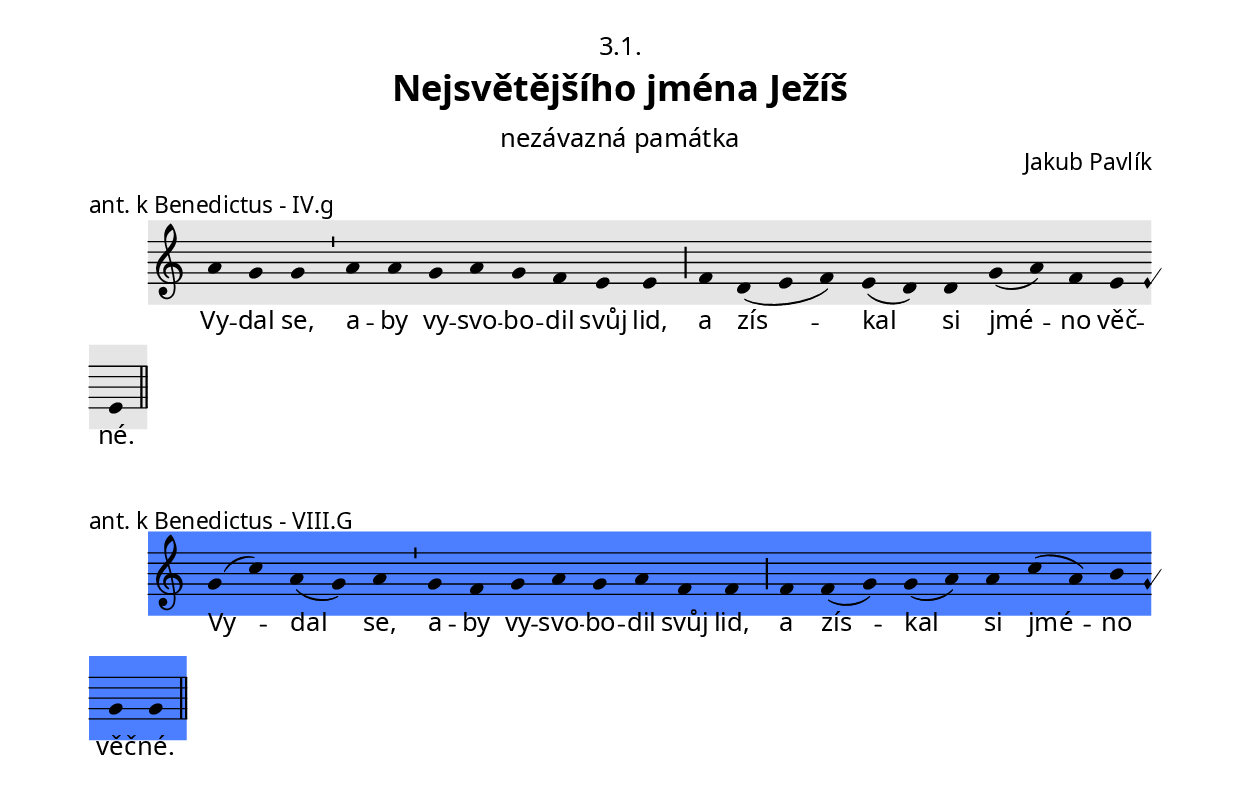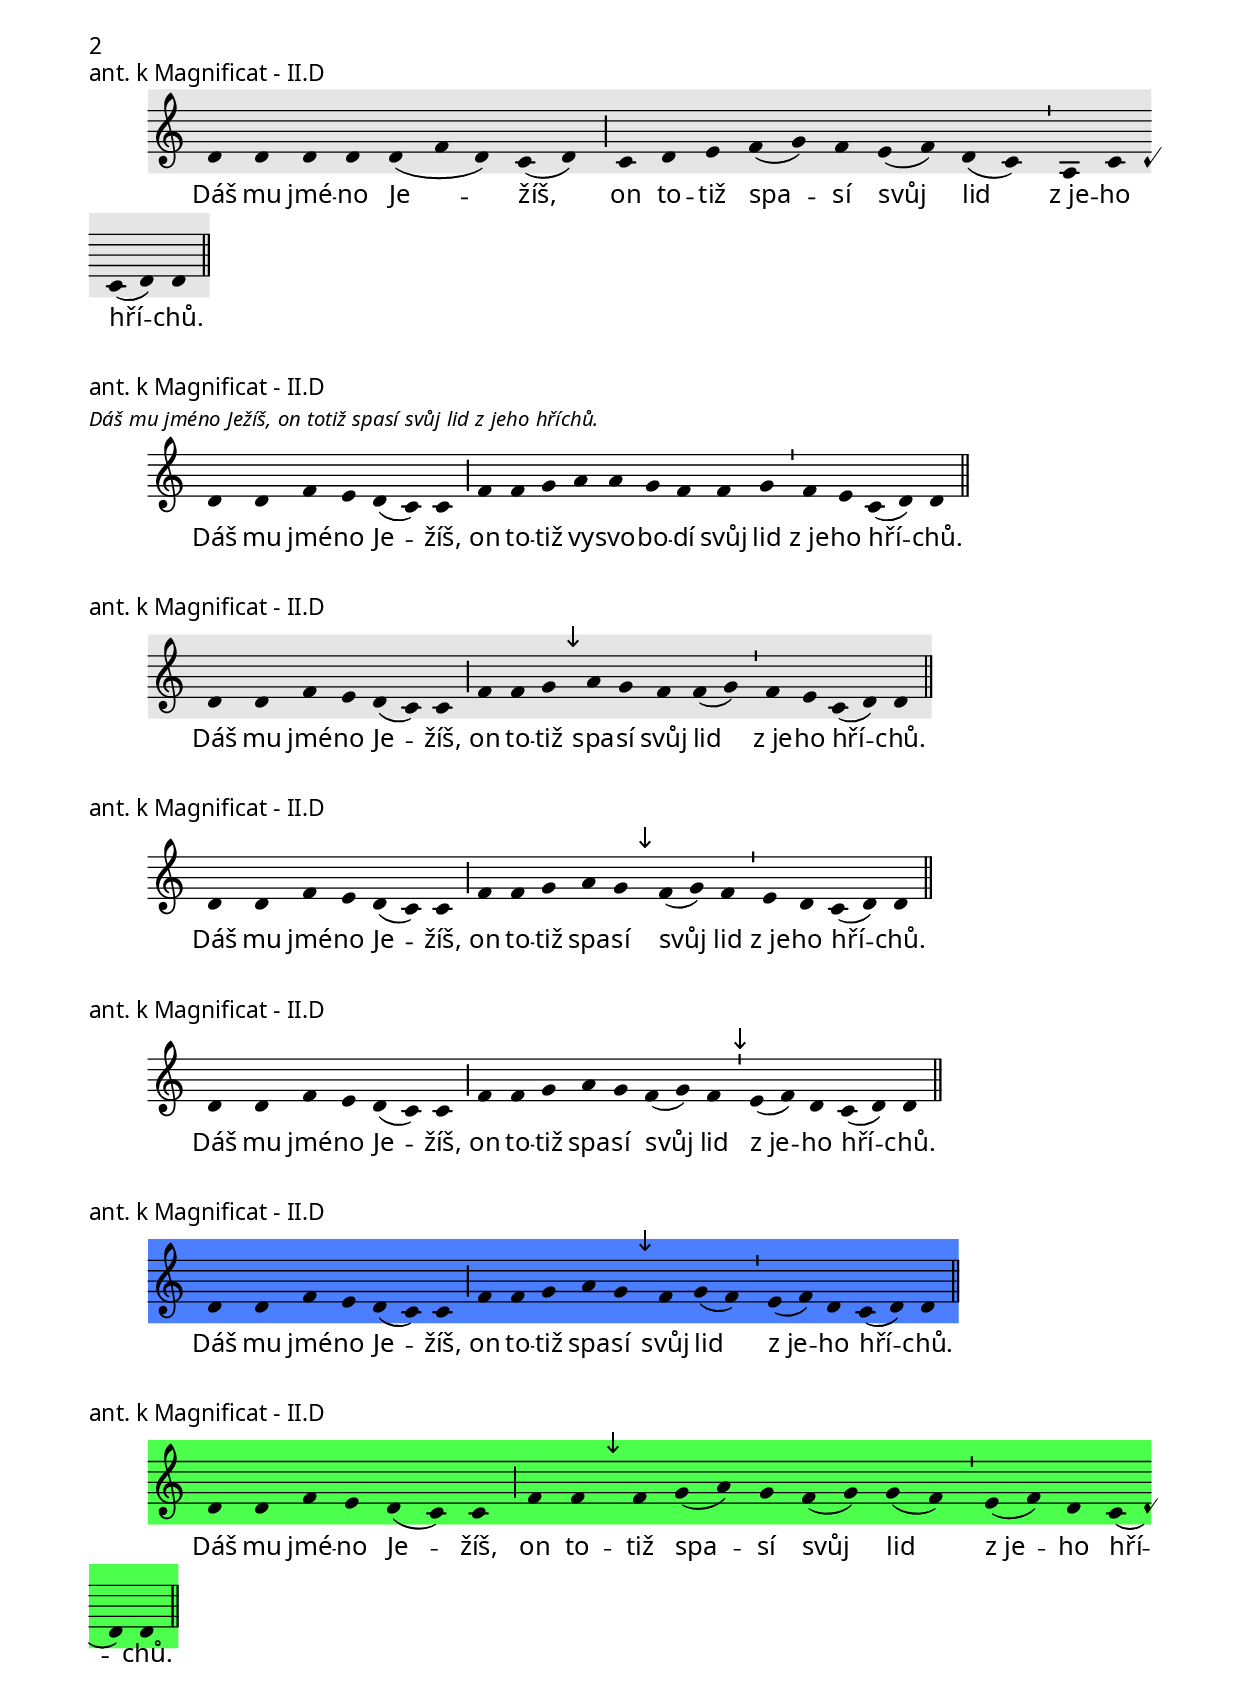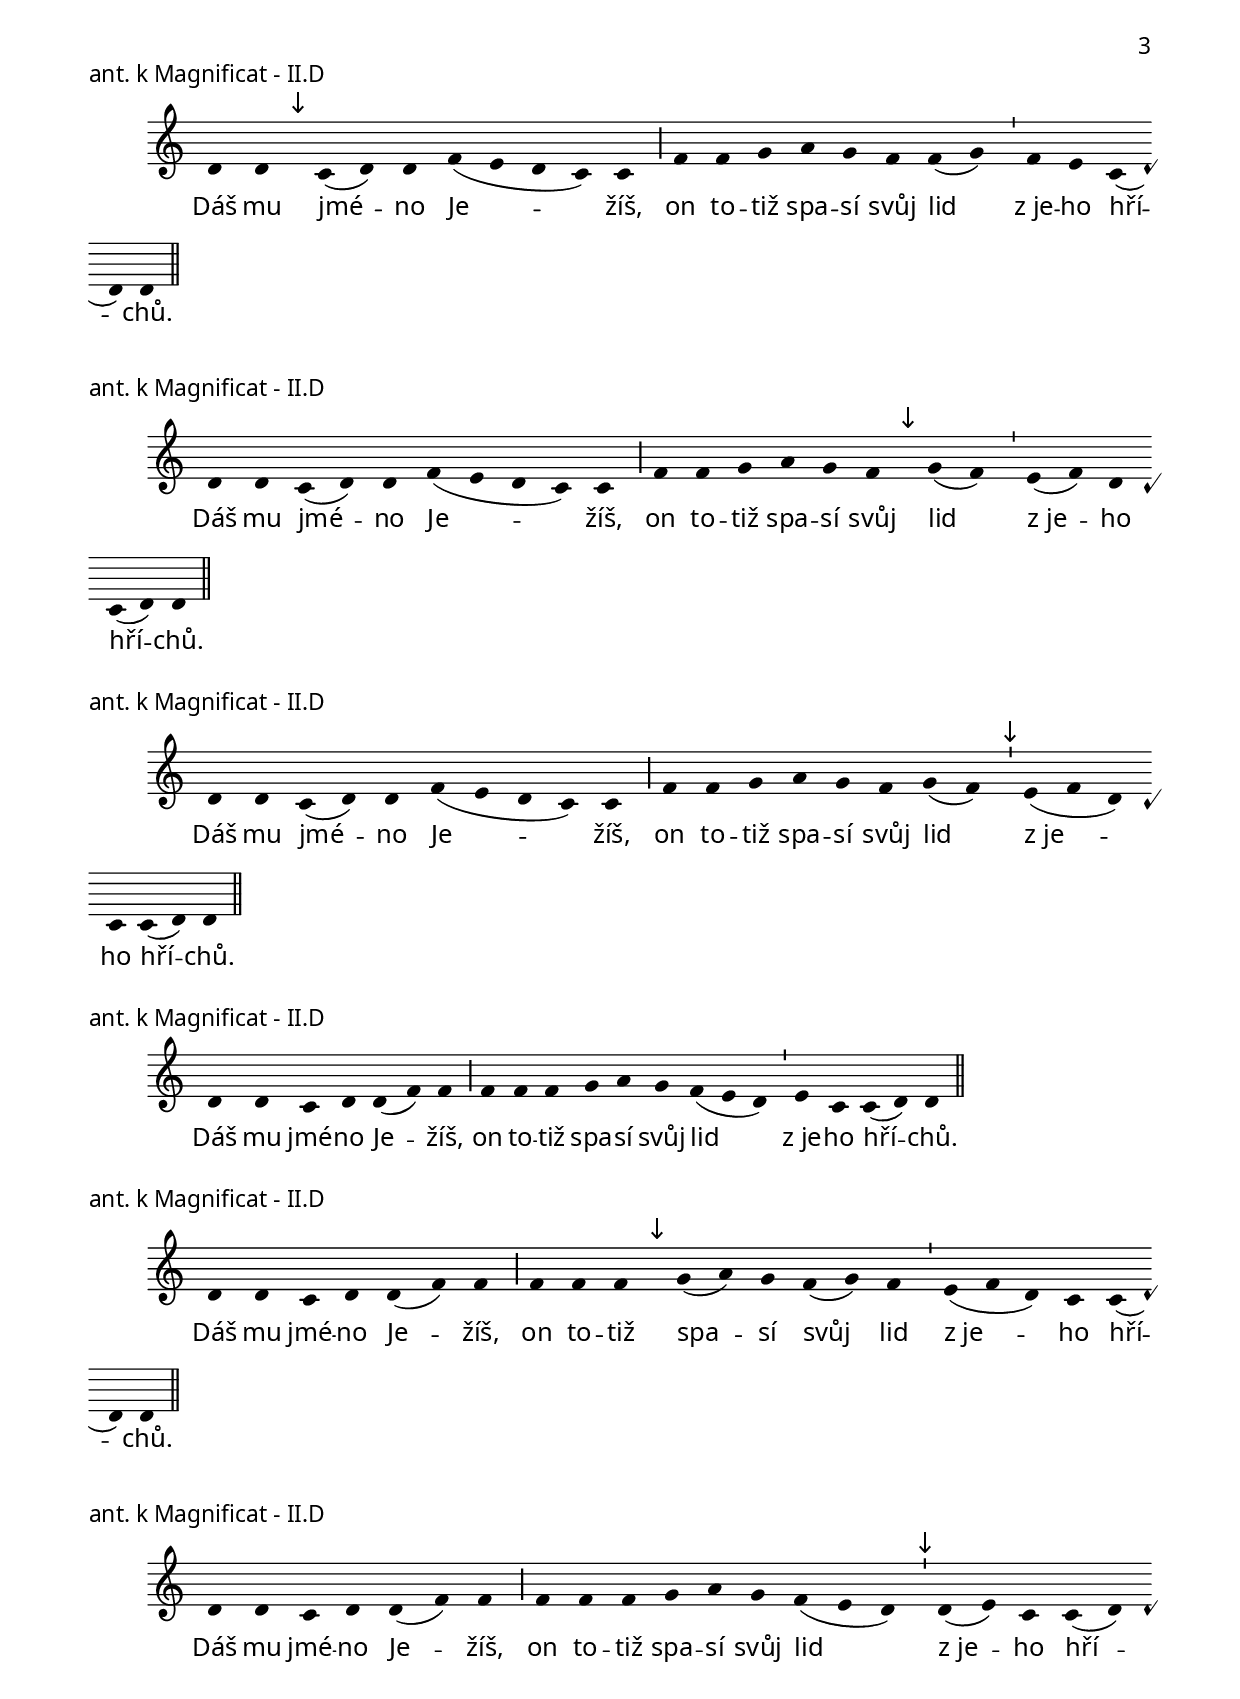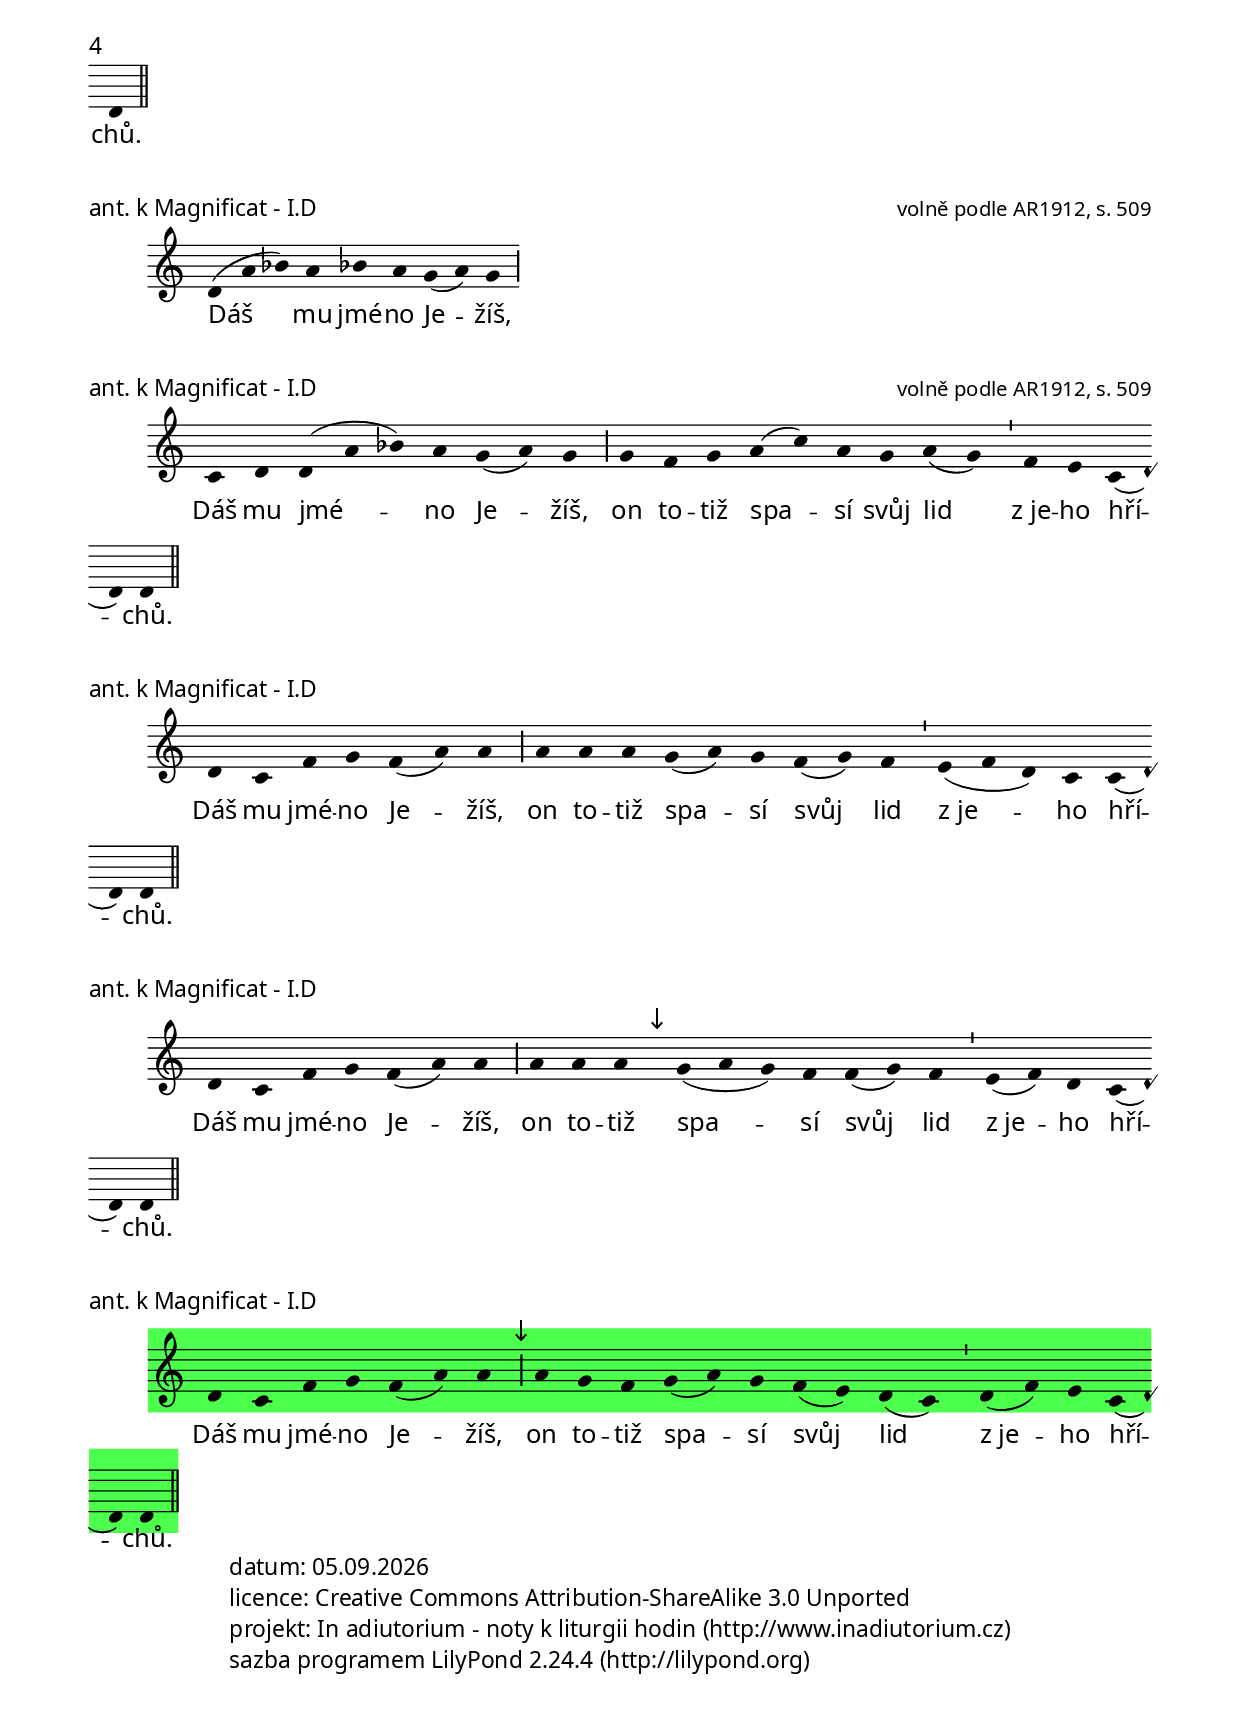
\version "2.17.24"

\include "../spolecne.ly"

\header {
  title = \markup\titleSvatek
            "Nejsvětějšího jména Ježíš"
            "nezávazná památka"
            3.1.
  composer = "Jakub Pavlík"
}

\score {
  \relative c'' {
    \zvyraznovacSedy
    \choralniRezim
    a4 g g \barMin a a g a g f e e \barMaior
    f d( e f) e( d) d g( a) f e e \barFinalis
  }
  \addlyrics {
    Vy -- dal se, a -- by vy -- svo -- bo -- dil svůj lid,
    a zís -- kal si jmé -- no věč -- né.
  }
  \header {
    quid = "ant. k Benedictus"
    modus = "IV"
    differentia = "g"
    psalmus = ""
    id = "aben"
    piece = \markup {\sestavTitulekBezZalmu}
  }
}

\score {
  \relative c'' {
    \zvyraznovacModry
    \choralniRezim
    g4( c) a( g) a \barMin
    g f g a g a f f \barMaior
    f f( g) g( a) a c( a) b g g \barFinalis
  }
  \addlyrics {
    Vy -- dal se,
    a -- by vy -- svo -- bo -- dil svůj lid,
    a zís -- kal si jmé -- no věč -- né.
  }
  \header {
    quid = "ant. k Benedictus"
    modus = "VIII"
    differentia = "G"
    psalmus = ""
    fons = "volně podle antifony 'Dedit se, ut liberaret populum', AR1912, s. 507"
    id = "aben"
    piece = \markup {\sestavTitulekBezZalmu}
  }
}

\pageBreak

\score {
  \relative c' {
    \zvyraznovacSedy
    \choralniRezim
    d4 d d d d( f d) c( d) \barMaior
    c d e f( g) f e( f) d( c) \barMin
    a c c( d) d \barFinalis
  }
  \addlyrics {
    Dáš mu jmé -- no Je -- žíš,
    on to -- tiž spa -- sí svůj lid
    z_je -- ho hří -- chů.
  }
  \header {
    quid = "ant. k Magnificat"
    modus = "II"
    differentia = "D"
    psalmus = ""
    id = "amag"
    piece = \markup {\sestavTitulekBezZalmu}
  }
}

\score {
  \relative c' {
    \choralniRezim
    d4 d f e d( c) c \barMaior
    f f g a a g f f g \barMin
    f e c( d) d \barFinalis
  }
  \addlyrics {
    Dáš mu jmé -- no Je -- žíš,
    on to -- tiž vy -- svo -- bo -- dí svůj lid
    z_je -- ho hří -- chů.
  }
  \header {
    textus_approbatus = "Dáš mu jméno Ježíš, on totiž spasí svůj lid z jeho hříchů."
    quid = "ant. k Magnificat"
    modus = "II"
    differentia = "D"
    psalmus = ""
    id = "amag"
    piece = \markup {\sestavTitulekBezZalmu}
  }
}

\score {
  \relative c' {
    \zvyraznovacSedy
    \choralniRezim
    d4 d f e d( c) c \barMaior
    f f g \mark\sipka a g f f( g) \barMin
    f e c( d) d \barFinalis
  }
  \addlyrics {
    Dáš mu jmé -- no Je -- žíš,
    on to -- tiž spa -- sí svůj lid
    z_je -- ho hří -- chů.
  }
  \header {
    quid = "ant. k Magnificat"
    modus = "II"
    differentia = "D"
    psalmus = ""
    id = "amag"
    piece = \markup {\sestavTitulekBezZalmu}
  }
}

\score {
  \relative c' {
    \choralniRezim
    d4 d f e d( c) c \barMaior
    f f g a g \mark\sipka f( g) f \barMin
    e d c( d) d \barFinalis
  }
  \addlyrics {
    Dáš mu jmé -- no Je -- žíš,
    on to -- tiž spa -- sí svůj lid
    z_je -- ho hří -- chů.
  }
  \header {
    quid = "ant. k Magnificat"
    modus = "II"
    differentia = "D"
    psalmus = ""
    id = "amag"
    piece = \markup {\sestavTitulekBezZalmu}
  }
}

\score {
  \relative c' {
    \choralniRezim
    d4 d f e d( c) c \barMaior
    f f g a g f( g) f \barMin
    \mark\sipka e( f) d c( d) d \barFinalis
  }
  \addlyrics {
    Dáš mu jmé -- no Je -- žíš,
    on to -- tiž spa -- sí svůj lid
    z_je -- ho hří -- chů.
  }
  \header {
    quid = "ant. k Magnificat"
    modus = "II"
    differentia = "D"
    psalmus = ""
    id = "amag"
    piece = \markup {\sestavTitulekBezZalmu}
  }
}

\score {
  \relative c' {
    \zvyraznovacModry
    \choralniRezim
    d4 d f e d( c) c \barMaior
    f f g a g \mark\sipka f g( f) \barMin
    e( f) d c( d) d \barFinalis
  }
  \addlyrics {
    Dáš mu jmé -- no Je -- žíš,
    on to -- tiž spa -- sí svůj lid
    z_je -- ho hří -- chů.
  }
  \header {
    quid = "ant. k Magnificat"
    modus = "II"
    differentia = "D"
    psalmus = ""
    id = "amag"
    piece = \markup {\sestavTitulekBezZalmu}
  }
}

\score {
  \relative c' {
    \zvyraznovacZeleny
    \choralniRezim
    d4 d f e d( c) c \barMaior
    f f \mark\sipka f g( a) g f( g) g( f) \barMin
    e( f) d c( d) d \barFinalis
  }
  \addlyrics {
    Dáš mu jmé -- no Je -- žíš,
    on to -- tiž spa -- sí svůj lid
    z_je -- ho hří -- chů.
  }
  \header {
    quid = "ant. k Magnificat"
    modus = "II"
    differentia = "D"
    psalmus = ""
    id = "amag"
    piece = \markup {\sestavTitulekBezZalmu}
  }
}

\score {
  \relative c' {
    \choralniRezim
    d4 d \mark\sipka c( d) d f( e d c) c \barMaior
    f f g a g f f( g) \barMin
    f e c( d) d \barFinalis
  }
  \addlyrics {
    Dáš mu jmé -- no Je -- žíš,
    on to -- tiž spa -- sí svůj lid
    z_je -- ho hří -- chů.
  }
  \header {
    quid = "ant. k Magnificat"
    modus = "II"
    differentia = "D"
    psalmus = ""
    id = "amag"
    piece = \markup {\sestavTitulekBezZalmu}
  }
}

\score {
  \relative c' {
    \choralniRezim
    d4 d c( d) d f( e d c) c \barMaior
    f f g a g f \mark\sipka g( f) \barMin
    e( f) d c( d) d \barFinalis
  }
  \addlyrics {
    Dáš mu jmé -- no Je -- žíš,
    on to -- tiž spa -- sí svůj lid
    z_je -- ho hří -- chů.
  }
  \header {
    quid = "ant. k Magnificat"
    modus = "II"
    differentia = "D"
    psalmus = ""
    id = "amag"
    piece = \markup {\sestavTitulekBezZalmu}
  }
}

\score {
  \relative c' {
    \choralniRezim
    d4 d c( d) d f( e d c) c \barMaior
    f f g a g f g( f) \barMin
    \mark\sipka e( f d) c c( d) d \barFinalis
  }
  \addlyrics {
    Dáš mu jmé -- no Je -- žíš,
    on to -- tiž spa -- sí svůj lid
    z_je -- ho hří -- chů.
  }
  \header {
    quid = "ant. k Magnificat"
    modus = "II"
    differentia = "D"
    psalmus = ""
    id = "amag"
    piece = \markup {\sestavTitulekBezZalmu}
  }
}

\score {
  \relative c' {
    \choralniRezim
    d4 d c d d( f) f \barMaior
    f f f g a g f( e d) \barMin
    e c c( d) d \barFinalis
  }
  \addlyrics {
    Dáš mu jmé -- no Je -- žíš,
    on to -- tiž spa -- sí svůj lid
    z_je -- ho hří -- chů.
  }
  \header {
    quid = "ant. k Magnificat"
    modus = "II"
    differentia = "D"
    psalmus = ""
    id = "amag"
    piece = \markup {\sestavTitulekBezZalmu}
  }
}

\score {
  \relative c' {
    \choralniRezim
    d4 d c d d( f) f \barMaior
    f f f \mark\sipka g( a) g f( g) f \barMin
    e( f d) c c( d) d \barFinalis
  }
  \addlyrics {
    Dáš mu jmé -- no Je -- žíš,
    on to -- tiž spa -- sí svůj lid
    z_je -- ho hří -- chů.
  }
  \header {
    quid = "ant. k Magnificat"
    modus = "II"
    differentia = "D"
    psalmus = ""
    id = "amag"
    piece = \markup {\sestavTitulekBezZalmu}
  }
}

\score {
  \relative c' {
    \choralniRezim
    d4 d c d d( f) f \barMaior
    f f f g a g f( e d) \barMin
    \mark\sipka d( e) c c( d) d \barFinalis
  }
  \addlyrics {
    Dáš mu jmé -- no Je -- žíš,
    on to -- tiž spa -- sí svůj lid
    z_je -- ho hří -- chů.
  }
  \header {
    quid = "ant. k Magnificat"
    modus = "II"
    differentia = "D"
    psalmus = ""
    id = "amag"
    piece = \markup {\sestavTitulekBezZalmu}
  }
}

\score {
  \relative c' {
    \choralniRezim
    d4( a' bes) a bes a g( a) g \barMaior
  }
  \addlyrics {
    Dáš mu jmé -- no Je -- žíš,
    on to -- tiž spa -- sí svůj lid
    z_je -- ho hří -- chů.
  }
  \header {
    quid = "ant. k Magnificat"
    modus = "I"
    differentia = "D"
    psalmus = ""
    fons_externus = "volně podle AR1912, s. 509"
    id = "amag"
    piece = \markup {\sestavTitulekBezZalmu}
  }
}

\score {
  \relative c' {
    \choralniRezim
    c4 d d( a' bes) a g( a) g \barMaior
    g f g a( c) a g a( g) \barMin
    f e c( d) d \barFinalis
  }
  \addlyrics {
    Dáš mu jmé -- no Je -- žíš,
    on to -- tiž spa -- sí svůj lid
    z_je -- ho hří -- chů.
  }
  \header {
    quid = "ant. k Magnificat"
    modus = "I"
    differentia = "D"
    psalmus = ""
    fons_externus = "volně podle AR1912, s. 509"
    id = "amag"
    piece = \markup {\sestavTitulekBezZalmu}
  }
}

\score {
  \relative c' {
    \choralniRezim
    d4 c f g f( a) a \barMaior
    a a a g( a) g f( g) f \barMin
    e( f d) c c( d) d \barFinalis
  }
  \addlyrics {
    Dáš mu jmé -- no Je -- žíš,
    on to -- tiž spa -- sí svůj lid
    z_je -- ho hří -- chů.
  }
  \header {
    quid = "ant. k Magnificat"
    modus = "I"
    differentia = "D"
    psalmus = ""
    id = "amag"
    piece = \markup {\sestavTitulekBezZalmu}
  }
}

\score {
  \relative c' {
    \choralniRezim
    d4 c f g f( a) a \barMaior
    a a a \mark\sipka g( a g) f f( g) f \barMin
    e( f) d c( d) d \barFinalis
  }
  \addlyrics {
    Dáš mu jmé -- no Je -- žíš,
    on to -- tiž spa -- sí svůj lid
    z_je -- ho hří -- chů.
  }
  \header {
    quid = "ant. k Magnificat"
    modus = "I"
    differentia = "D"
    psalmus = ""
    id = "amag"
    piece = \markup {\sestavTitulekBezZalmu}
  }
}

\score {
  \relative c' {
    \zvyraznovacZeleny
    \choralniRezim
    d4 c f g f( a) a \barMaior
    \mark\sipka a g f g( a) g f( e) d( c) \barMin
    d( f) e c( d) d \barFinalis
  }
  \addlyrics {
    Dáš mu jmé -- no Je -- žíš,
    on to -- tiž spa -- sí svůj lid
    z_je -- ho hří -- chů.
  }
  \header {
    quid = "ant. k Magnificat"
    modus = "I"
    differentia = "D"
    psalmus = ""
    id = "amag"
    piece = \markup {\sestavTitulekBezZalmu}
  }
}